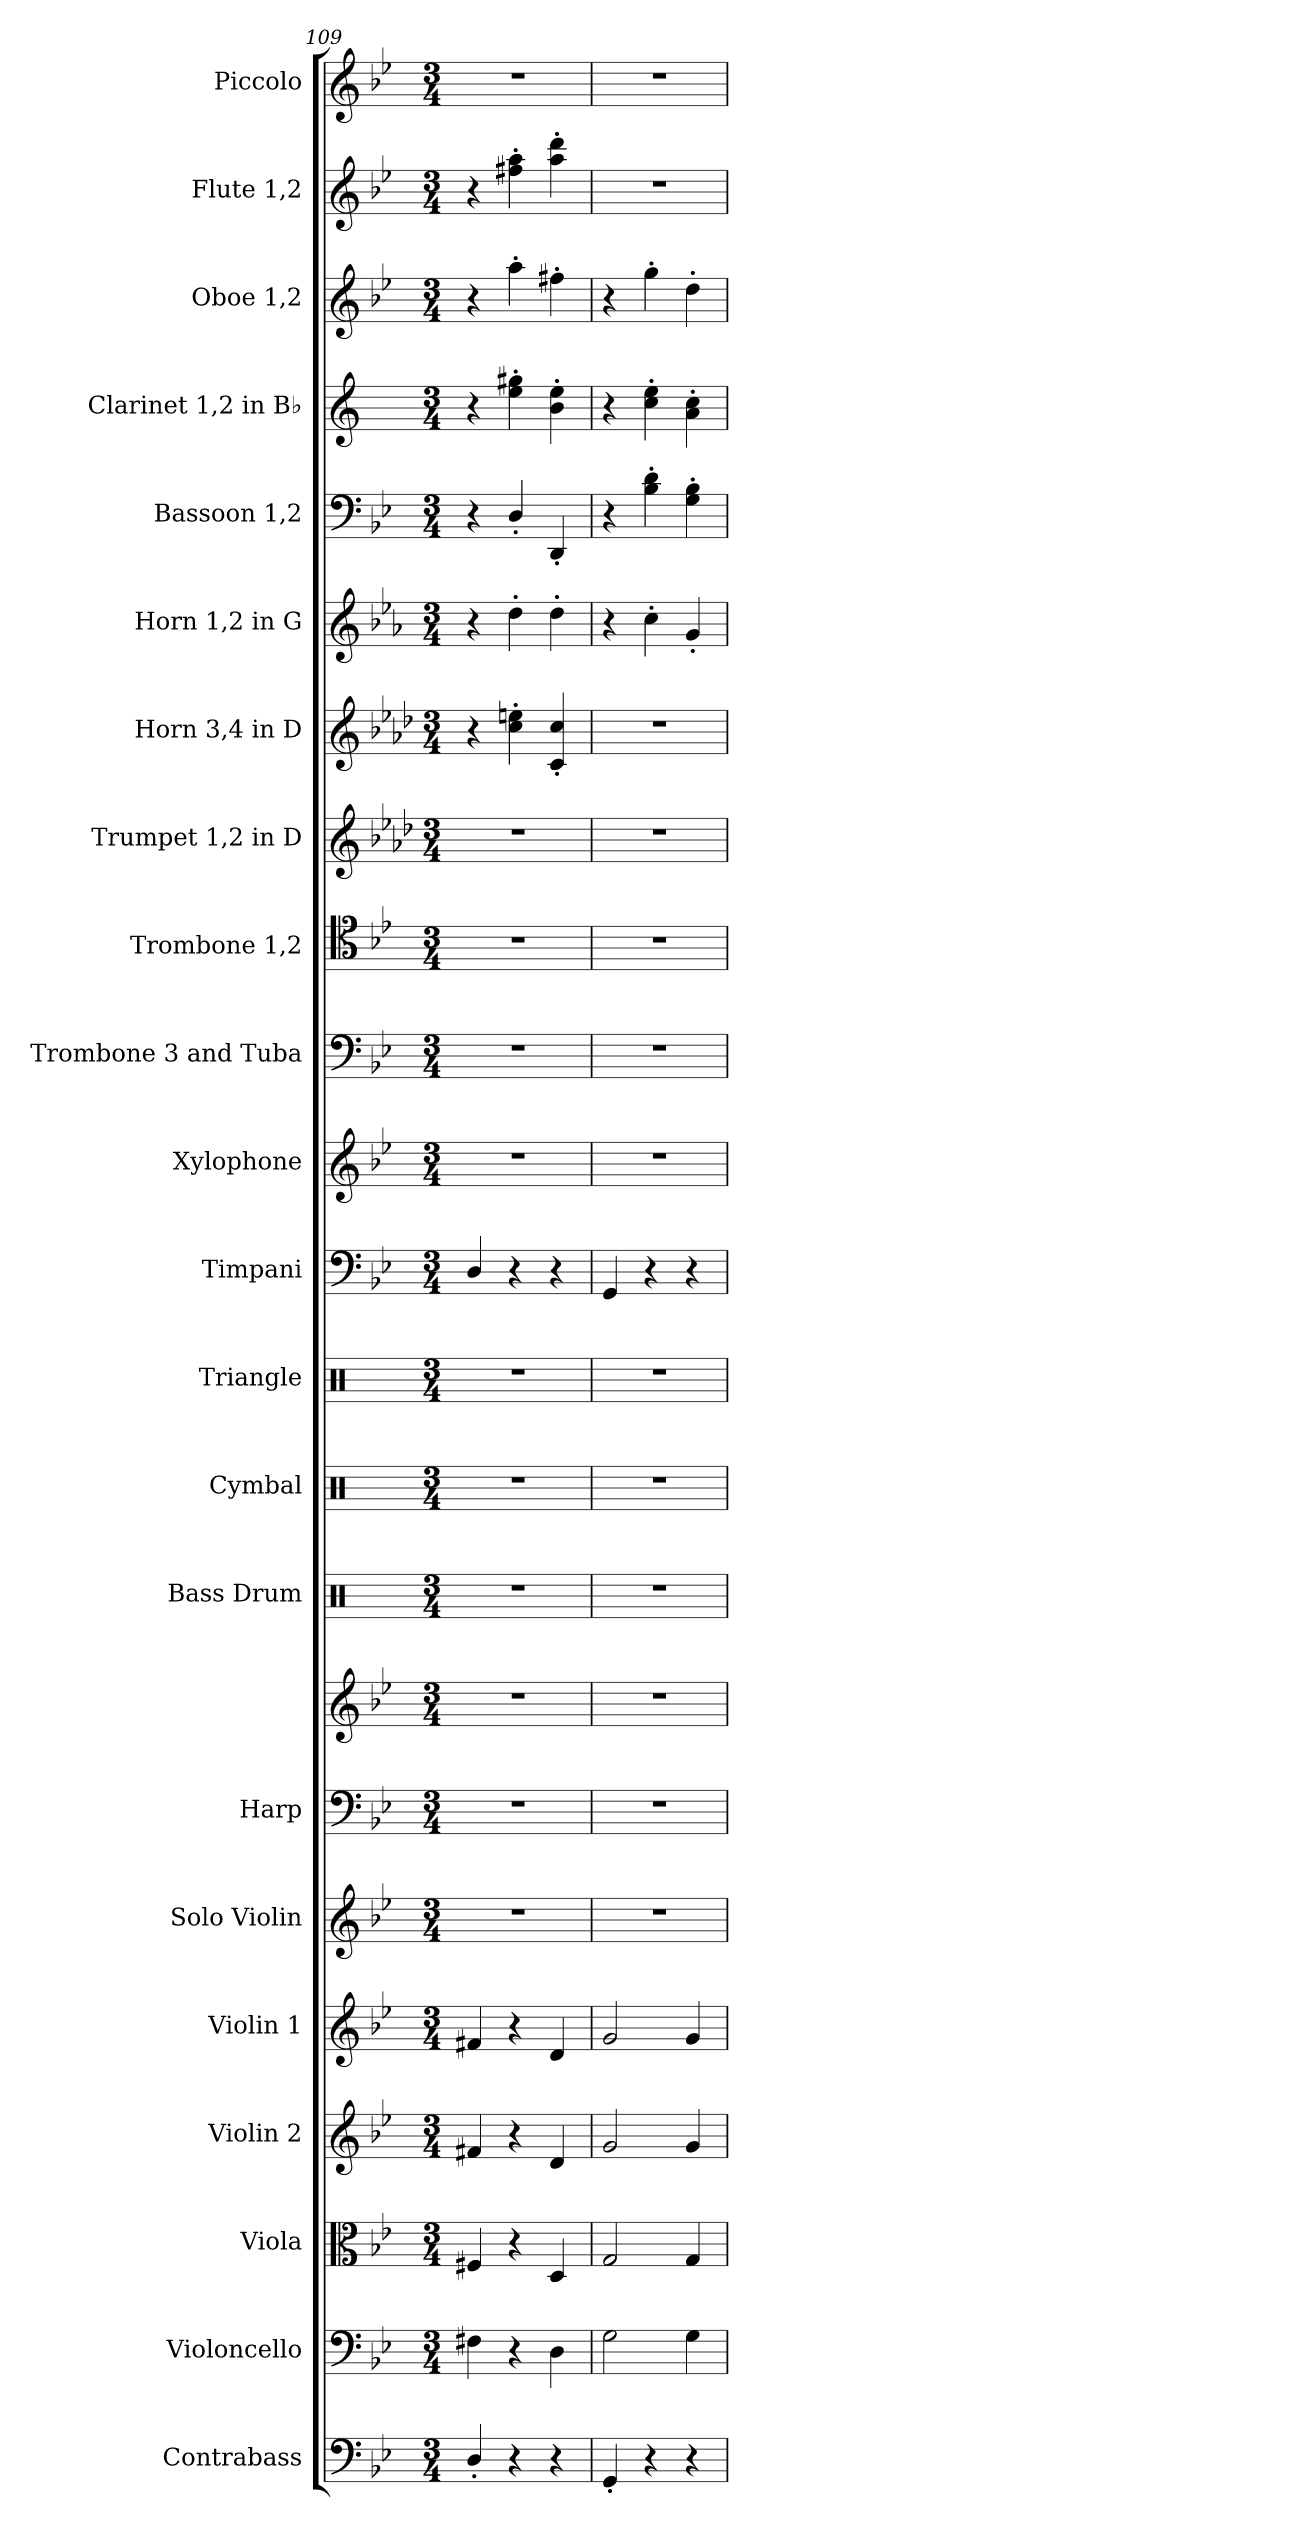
**kern	**kern	**kern	**kern	**kern	**kern	**kern	**kern	**kern	**kern	**kern	**kern	**kern	**kern	**kern	**kern	**kern	**kern	**kern	**kern	**kern	**kern	**kern
*part22	*part21	*part20	*part19	*part18	*part17	*part16	*part16	*part15	*part14	*part13	*part12	*part11	*part10	*part9	*part8	*part7	*part6	*part5	*part4	*part3	*part2	*part1
*staff23	*staff22	*staff21	*staff20	*staff19	*staff18	*staff17	*staff16	*staff15	*staff14	*staff13	*staff12	*staff11	*staff10	*staff9	*staff8	*staff7	*staff6	*staff5	*staff4	*staff3	*staff2	*staff1
*I"Contrabass	*I"Violoncello	*I"Viola	*I"Violin 2	*I"Violin 1	*I"Solo Violin	*I"Harp	*	*I"Bass Drum	*I"Cymbal	*I"Triangle	*I"Timpani	*I"Xylophone	*I"Trombone 3 and Tuba	*I"Trombone 1,2	*I"Trumpet 1,2 in D	*I"Horn 3,4 in D	*I"Horn 1,2 in G	*I"Bassoon 1,2	*I"Clarinet 1,2 in B♭	*I"Oboe 1,2	*I"Flute 1,2	*I"Piccolo
*I'Cb.	*I'Vc.	*I'Vla.	*I'Vln. 2	*I'Vln. 1	*I'Solo Vln.	*I'Hrp.	*	*I'B.D	*I'Cym.	*I'Trgl.	*I'Timp.	*I'Xyl.	*I'Tbn. 3 and Tba.	*I'Tbn. 1,2	*I'Tpt. 1,2 in D	*I'Hn. 3,4 in D	*I'Hn. 1,2 in G	*I'Bsn. 1,2	*I'Cl. 1,2 in B♭	*I'Ob. 1,2	*I'Fl. 1,2	*I'Picc.
*clefF4	*clefF4	*clefC3	*clefG2	*clefG2	*clefG2	*clefF4	*clefG2	*clefX	*clefX	*clefX	*clefF4	*clefG2	*clefF4	*clefC4	*clefG2	*clefG2	*clefG2	*clefF4	*clefG2	*clefG2	*clefG2	*clefG2
*ITrd7c12	*	*	*	*	*	*	*	*	*	*	*	*ITrd-7c-12	*	*	*ITrd-1c-2	*ITrd6c10	*ITrd3c5	*	*ITrd1c2	*	*	*ITrd-7c-12
*k[b-e-]	*k[b-e-]	*k[b-e-]	*k[b-e-]	*k[b-e-]	*k[b-e-]	*k[b-e-]	*k[b-e-]	*k[]	*k[]	*k[]	*k[b-e-]	*k[b-e-]	*k[b-e-]	*k[b-e-]	*k[b-e-]	*k[b-e-]	*k[b-e-]	*k[b-e-]	*k[b-e-]	*k[b-e-]	*k[b-e-]	*k[b-e-]
*M3/4	*M3/4	*M3/4	*M3/4	*M3/4	*M3/4	*M3/4	*M3/4	*M3/4	*M3/4	*M3/4	*M3/4	*M3/4	*M3/4	*M3/4	*M3/4	*M3/4	*M3/4	*M3/4	*M3/4	*M3/4	*M3/4	*M3/4
=109	=109	=109	=109	=109	=109	=109	=109	=109	=109	=109	=109	=109	=109	=109	=109	=109	=109	=109	=109	=109	=109	=109
4DD'/	4F#X\	4F#X/	4f#X/	4f#X/	2.r	2.r	2.r	2.r	2.r	2.r	4D/	2.r	2.r	2.r	2.r	4r	4r	4r	4r	4r	4r	2.r
4r	4r	4r	4r	4r	.	.	.	.	.	.	4r	.	.	.	.	4d\' 4f#X\'	4a'\	4D'/	4dd\' 4ff#X\'	4aa'\	4ff#X\' 4aa\'	.
4r	4D\	4D/	4d/	4d/	.	.	.	.	.	.	4r	.	.	.	.	4D/' 4d/'	4a'\	4DD'/	4a\' 4dd\'	4ff#X'\	4aa\' 4ddd\'	.
=110	=110	=110	=110	=110	=110	=110	=110	=110	=110	=110	=110	=110	=110	=110	=110	=110	=110	=110	=110	=110	=110	=110
4GGG'/	2G\	2G/	2g/	2g/	2.r	2.r	2.r	2.r	2.r	2.r	4GG/	2.r	2.r	2.r	2.r	2.r	4r	4r	4r	4r	2.r	2.r
4r	.	.	.	.	.	.	.	.	.	.	4r	.	.	.	.	.	4g'\	4B-\' 4d\'	4b-\' 4dd\'	4gg'\	.	.
4r	4G\	4G/	4g/	4g/	.	.	.	.	.	.	4r	.	.	.	.	.	4d'/	4G\' 4B-\'	4g\' 4b-\'	4dd'\	.	.
=	=	=	=	=	=	=	=	=	=	=	=	=	=	=	=	=	=	=	=	=	=	=
*-	*-	*-	*-	*-	*-	*-	*-	*-	*-	*-	*-	*-	*-	*-	*-	*-	*-	*-	*-	*-	*-	*-
